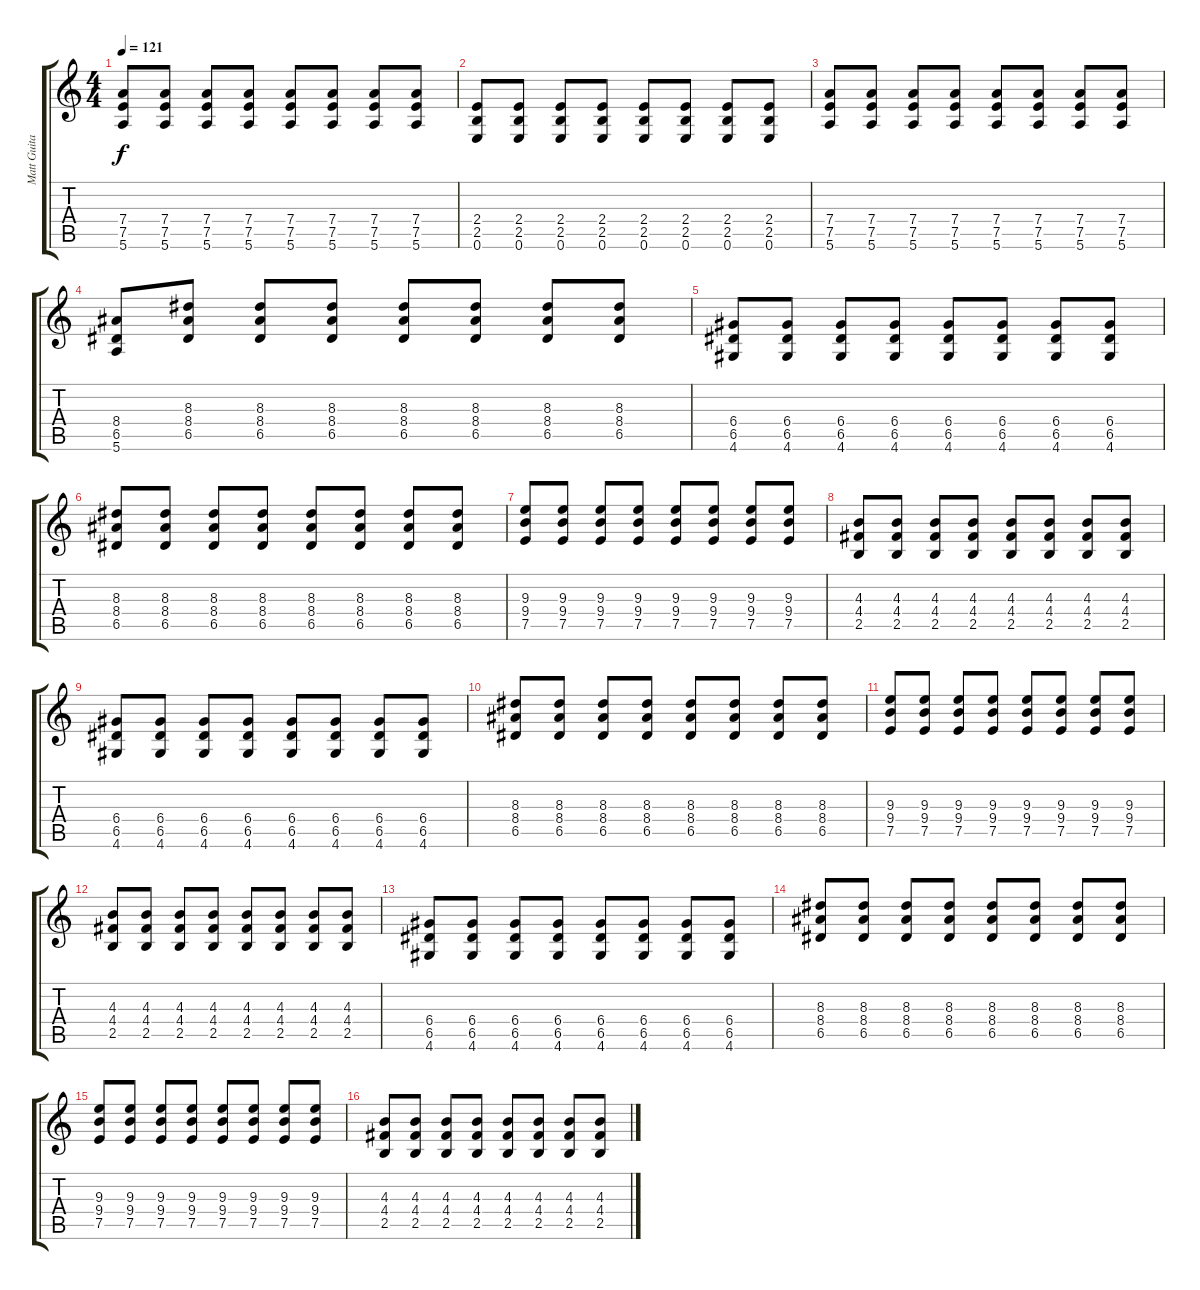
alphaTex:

\track ("Matt Guitar Distortion" "Matt Guita") {instrument distortionguitar}
\staff {score tabs}
\tuning (E4 B3 G3 D3 A2 E2) {hide}
\ts (4 4)
\tempo 121
\clef g2
\ks c
(7.4 7.5 5.6).8{dy f} (7.4 7.5 5.6).8 (7.4 7.5 5.6).8 (7.4 7.5 5.6).8 (7.4 7.5 5.6).8 (7.4 7.5 5.6).8 (7.4 7.5 5.6).8 (7.4 7.5 5.6).8 |
(2.4 2.5 0.6).8 (2.4 2.5 0.6).8 (2.4 2.5 0.6).8 (2.4 2.5 0.6).8 (2.4 2.5 0.6).8 (2.4 2.5 0.6).8 (2.4 2.5 0.6).8 (2.4 2.5 0.6).8 |
(7.4 7.5 5.6).8 (7.4 7.5 5.6).8 (7.4 7.5 5.6).8 (7.4 7.5 5.6).8 (7.4 7.5 5.6).8 (7.4 7.5 5.6).8 (7.4 7.5 5.6).8 (7.4 7.5 5.6).8 |
(8.4 6.5 5.6).8 (8.3 8.4 6.5).8 (8.3 8.4 6.5).8 (8.3 8.4 6.5).8 (8.3 8.4 6.5).8 (8.3 8.4 6.5).8 (8.3 8.4 6.5).8 (8.3 8.4 6.5).8 |
(6.4 6.5 4.6).8 (6.4 6.5 4.6).8 (6.4 6.5 4.6).8 (6.4 6.5 4.6).8 (6.4 6.5 4.6).8 (6.4 6.5 4.6).8 (6.4 6.5 4.6).8 (6.4 6.5 4.6).8 |
(8.3 8.4 6.5).8 (8.3 8.4 6.5).8 (8.3 8.4 6.5).8 (8.3 8.4 6.5).8 (8.3 8.4 6.5).8 (8.3 8.4 6.5).8 (8.3 8.4 6.5).8 (8.3 8.4 6.5).8 |
(9.3 9.4 7.5).8 (9.3 9.4 7.5).8 (9.3 9.4 7.5).8 (9.3 9.4 7.5).8 (9.3 9.4 7.5).8 (9.3 9.4 7.5).8 (9.3 9.4 7.5).8 (9.3 9.4 7.5).8 |
(4.3 4.4 2.5).8 (4.3 4.4 2.5).8 (4.3 4.4 2.5).8 (4.3 4.4 2.5).8 (4.3 4.4 2.5).8 (4.3 4.4 2.5).8 (4.3 4.4 2.5).8 (4.3 4.4 2.5).8 |
(6.4 6.5 4.6).8 (6.4 6.5 4.6).8 (6.4 6.5 4.6).8 (6.4 6.5 4.6).8 (6.4 6.5 4.6).8 (6.4 6.5 4.6).8 (6.4 6.5 4.6).8 (6.4 6.5 4.6).8 |
(8.3 8.4 6.5).8 (8.3 8.4 6.5).8 (8.3 8.4 6.5).8 (8.3 8.4 6.5).8 (8.3 8.4 6.5).8 (8.3 8.4 6.5).8 (8.3 8.4 6.5).8 (8.3 8.4 6.5).8 |
(9.3 9.4 7.5).8 (9.3 9.4 7.5).8 (9.3 9.4 7.5).8 (9.3 9.4 7.5).8 (9.3 9.4 7.5).8 (9.3 9.4 7.5).8 (9.3 9.4 7.5).8 (9.3 9.4 7.5).8 |
(4.3 4.4 2.5).8 (4.3 4.4 2.5).8 (4.3 4.4 2.5).8 (4.3 4.4 2.5).8 (4.3 4.4 2.5).8 (4.3 4.4 2.5).8 (4.3 4.4 2.5).8 (4.3 4.4 2.5).8 |
(6.4 6.5 4.6).8 (6.4 6.5 4.6).8 (6.4 6.5 4.6).8 (6.4 6.5 4.6).8 (6.4 6.5 4.6).8 (6.4 6.5 4.6).8 (6.4 6.5 4.6).8 (6.4 6.5 4.6).8 |
(8.3 8.4 6.5).8 (8.3 8.4 6.5).8 (8.3 8.4 6.5).8 (8.3 8.4 6.5).8 (8.3 8.4 6.5).8 (8.3 8.4 6.5).8 (8.3 8.4 6.5).8 (8.3 8.4 6.5).8 |
(9.3 9.4 7.5).8 (9.3 9.4 7.5).8 (9.3 9.4 7.5).8 (9.3 9.4 7.5).8 (9.3 9.4 7.5).8 (9.3 9.4 7.5).8 (9.3 9.4 7.5).8 (9.3 9.4 7.5).8 |
(4.3 4.4 2.5).8 (4.3 4.4 2.5).8 (4.3 4.4 2.5).8 (4.3 4.4 2.5).8 (4.3 4.4 2.5).8 (4.3 4.4 2.5).8 (4.3 4.4 2.5).8 (4.3 4.4 2.5).8
